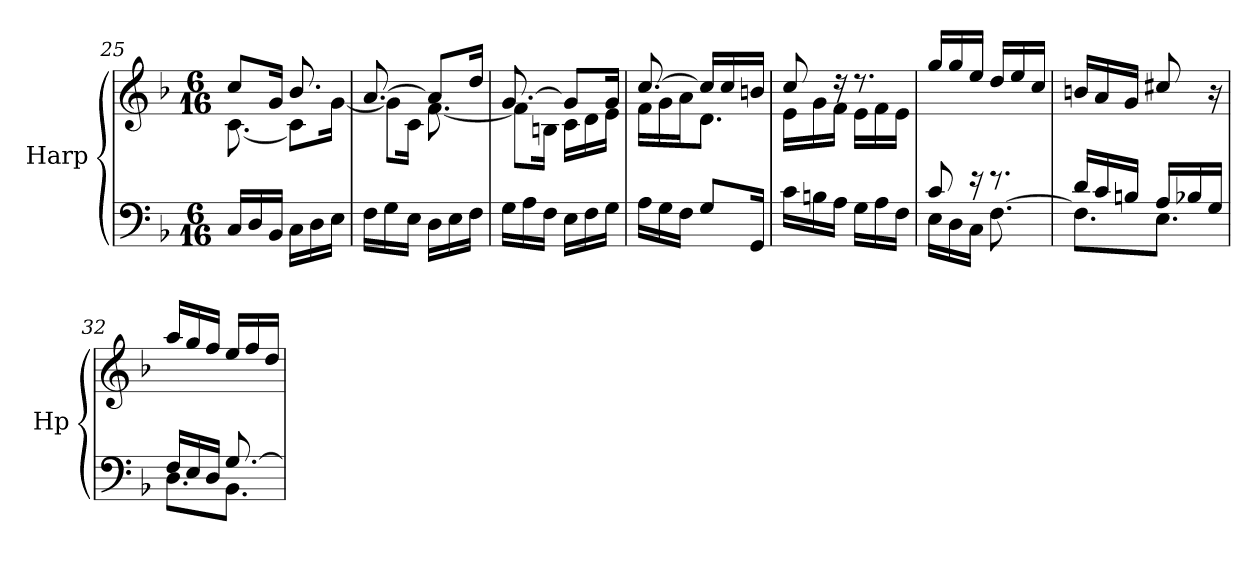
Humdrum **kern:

**kern	**kern
*part1	*part1
*staff2	*staff1
*I"Harp	*
*I'Hp	*
!!LO:LB:g=z
*clefF4	*clefG2
*k[b-]	*k[b-]
*M6/16	*M6/16
=25	=25
*	*^
16C/LL	8cc/L	[8.c\
16D/	.	.
16BB-/JJ	16g/Jk	.
16C\LL	8.b-/	8c\L]
16D\	.	.
16E\JJ	.	[16g\Jk
=26	=26	=26
16F\LL	[8.a/	8g\L]
16G\	.	.
16E\JJ	.	16c\Jk
16D\LL	8a/L]	[8.f\
16E\	.	.
16F\JJ	16dd/Jk	.
=27	=27	=27
16G\LL	[8.g/	8f\L]
16A\	.	.
16F\JJ	.	16Bn\Jk
16E\LL	8g/L]	16c\LL
16F\	.	16d\
16G\JJ	16g/Jk	16e\JJ
=28	=28	=28
16A\LL	[8.cc/	16f\LL
16G\	.	16g\
16F\JJ	.	16a\J
8G/L	16cc/LL]	8.d\J
.	16cc/	.
16GG/Jk	16bn/JJ	.
=29	=29	=29
16c\LL	8cc/	16e\LL
16Bn\	.	16g\
16A\JJ	16rdd	16f\JJ
16G\LL	8.rdd	16e\LL
16A\	.	16f\
16F\JJ	.	16e\JJ
=30	=30	=30
*^	*	*
8c/	16E\LL	16gg/LL	8ryy
.	16D\	16gg/	.
4ryy	16C\JJ	16ee/JJ	16rGG
.	[8.F\	16dd/LL	8.rGG
.	.	16ee/	.
.	.	16cc/JJ	.
*	*	*v	*v
!!LO:PB:g=z
=31	=31	=31
16d/LL	8.F\L]	16bn/LL
16c/	.	16a/
16Bn/JJ	.	16g/JJ
16A/LL	8.E\J	8cc#X/
16B-X/	.	.
16G/JJ	.	16r
=32	=32	=32
16F/LL	8.D\L	16aa/LL
16E/	.	16gg/
16D/JJ	.	16ff/JJ
[8.G/	8.BB-\J	16ee/LL
.	.	16ff/
.	.	16dd/JJ
*v	*v	*
=	=
*-	*-
